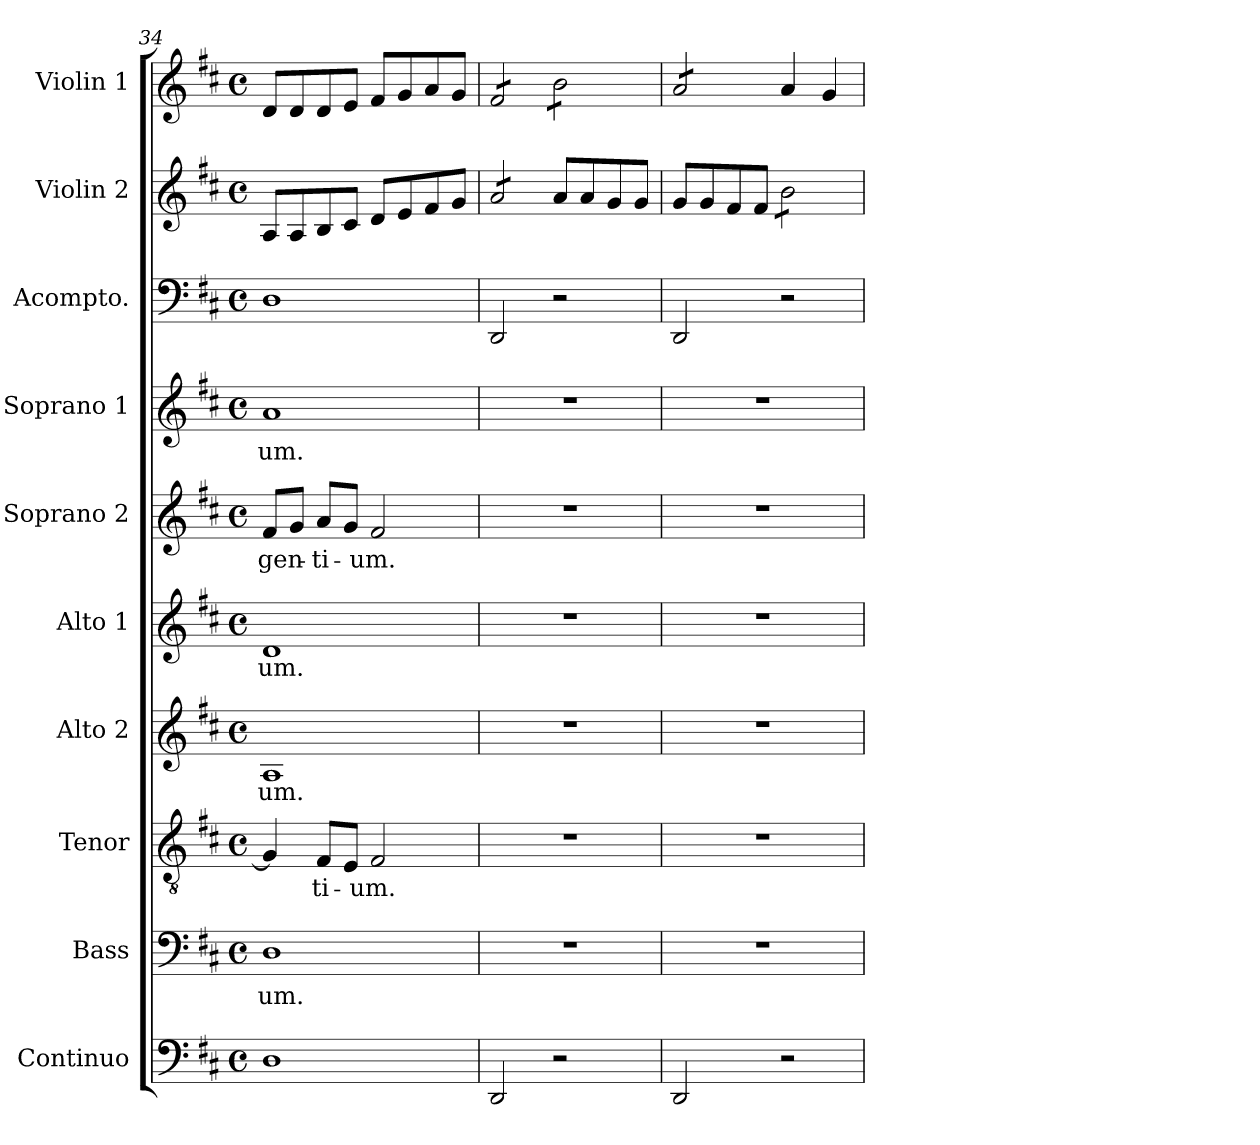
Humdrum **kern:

**kern	**kern	**text	**kern	**text	**kern	**text	**kern	**text	**kern	**text	**kern	**text	**kern	**kern	**kern
*part10	*part9	*part9	*part8	*part8	*part7	*part7	*part6	*part6	*part5	*part5	*part4	*part4	*part3	*part2	*part1
*staff10	*staff9	*staff9	*staff8	*staff8	*staff7	*staff7	*staff6	*staff6	*staff5	*staff5	*staff4	*staff4	*staff3	*staff2	*staff1
*I"Continuo	*I"Bass	*	*I"Tenor	*	*I"Alto 2	*	*I"Alto 1	*	*I"Soprano 2	*	*I"Soprano 1	*	*I"Acompto.	*I"Violin 2	*I"Violin 1
*I'Cont.	*I'B.	*	*I'T.	*	*I'A2.	*	*I'A1.	*	*I'S2.	*	*I'S1.	*	*I'Ac.	*I'Vln. 2	*I'Vln. 1
*clefF4	*clefF4	*	*clefGv2	*	*clefG2	*	*clefG2	*	*clefG2	*	*clefG2	*	*clefF4	*clefG2	*clefG2
*	*	*	*ITrd7c12	*	*	*	*	*	*	*	*	*	*	*	*
*k[f#c#]	*k[f#c#]	*	*k[f#c#]	*	*k[f#c#]	*	*k[f#c#]	*	*k[f#c#]	*	*k[f#c#]	*	*k[f#c#]	*k[f#c#]	*k[f#c#]
*D:	*D:	*	*D:	*	*D:	*	*D:	*	*D:	*	*D:	*	*D:	*D:	*D:
*M4/4	*M4/4	*	*M4/4	*	*M4/4	*	*M4/4	*	*M4/4	*	*M4/4	*	*M4/4	*M4/4	*M4/4
*met(c)	*met(c)	*	*met(c)	*	*met(c)	*	*met(c)	*	*met(c)	*	*met(c)	*	*met(c)	*met(c)	*met(c)
=34	=34	=34	=34	=34	=34	=34	=34	=34	=34	=34	=34	=34	=34	=34	=34
!	!	!LO:LY:b:color=#000000	!	!	!	!	!	!	!	!	!	!	!	!	!
!	!	!	!	!	!	!LO:LY:b:color=#000000	!	!	!	!	!	!	!	!	!
!	!	!	!	!	!	!	!	!LO:LY:b:color=#000000	!	!	!	!	!	!	!
!	!	!	!	!	!	!	!	!	!	!LO:LY:b:color=#000000	!	!	!	!	!
!	!	!	!	!	!	!	!	!	!	!	!	!LO:LY:b:color=#000000	!	!	!
1Di	1Di	-um.	4GGi/]	.	1Ai	-um.	1di	-um.	8f#i/L	gen-	1ai	-um.	1Di	8Ai/L	8di/L
.	.	.	.	.	.	.	.	.	8gi/J	.	.	.	.	8Ai/	8di/
!	!	!	!	!LO:LY:b:color=#000000	!	!	!	!	!	!	!	!	!	!	!
!	!	!	!	!	!	!	!	!	!	!LO:LY:b:color=#000000	!	!	!	!	!
.	.	.	8FF#i/L	-ti-	.	.	.	.	8ai/L	-ti-	.	.	.	8Bi/	8di/
.	.	.	8EEi/J	.	.	.	.	.	8gi/J	.	.	.	.	8c#i/J	8ei/J
!	!	!	!	!LO:LY:b:color=#000000	!	!	!	!	!	!	!	!	!	!	!
!	!	!	!	!	!	!	!	!	!	!LO:LY:b:color=#000000	!	!	!	!	!
.	.	.	2FF#i/	-um.	.	.	.	.	2f#i/	-um.	.	.	.	8di/L	8f#i/L
.	.	.	.	.	.	.	.	.	.	.	.	.	.	8ei/	8gi/
.	.	.	.	.	.	.	.	.	.	.	.	.	.	8f#i/	8ai/
.	.	.	.	.	.	.	.	.	.	.	.	.	.	8gi/J	8gi/J
=35	=35	=35	=35	=35	=35	=35	=35	=35	=35	=35	=35	=35	=35	=35	=35
*	*	*	*	*	*	*	*	*	*	*	*	*	*	*tremolo	*
*	*	*	*	*	*	*	*	*	*	*	*	*	*	*	*tremolo
2DDi/	1r	.	1r	.	1r	.	1r	.	1r	.	1r	.	2DDi/	8ai/L	8f#i/L
.	.	.	.	.	.	.	.	.	.	.	.	.	.	8ai/	8f#i/
.	.	.	.	.	.	.	.	.	.	.	.	.	.	8ai/	8f#i/
.	.	.	.	.	.	.	.	.	.	.	.	.	.	8ai/J	8f#i/J
*	*	*	*	*	*	*	*	*	*	*	*	*	*	*Xtremolo	*
2r	.	.	.	.	.	.	.	.	.	.	.	.	2r	8ai/L	8bi\L
.	.	.	.	.	.	.	.	.	.	.	.	.	.	8ai/	8bi\
.	.	.	.	.	.	.	.	.	.	.	.	.	.	8gi/	8bi\
.	.	.	.	.	.	.	.	.	.	.	.	.	.	8gi/J	8bi\J
=36	=36	=36	=36	=36	=36	=36	=36	=36	=36	=36	=36	=36	=36	=36	=36
2DDi/	1r	.	1r	.	1r	.	1r	.	1r	.	1r	.	2DDi/	8gi/L	8ai/L
.	.	.	.	.	.	.	.	.	.	.	.	.	.	8gi/	8ai/
.	.	.	.	.	.	.	.	.	.	.	.	.	.	8f#i/	8ai/
.	.	.	.	.	.	.	.	.	.	.	.	.	.	8f#i/J	8ai/J
*	*	*	*	*	*	*	*	*	*	*	*	*	*	*	*Xtremolo
*	*	*	*	*	*	*	*	*	*	*	*	*	*	*tremolo	*
2r	.	.	.	.	.	.	.	.	.	.	.	.	2r	8bi\L	4ai/
.	.	.	.	.	.	.	.	.	.	.	.	.	.	8bi\	.
.	.	.	.	.	.	.	.	.	.	.	.	.	.	8bi\	4gi/
.	.	.	.	.	.	.	.	.	.	.	.	.	.	8bi\J	.
*	*	*	*	*	*	*	*	*	*	*	*	*	*	*Xtremolo	*
=	=	=	=	=	=	=	=	=	=	=	=	=	=	=	=
*-	*-	*-	*-	*-	*-	*-	*-	*-	*-	*-	*-	*-	*-	*-	*-
